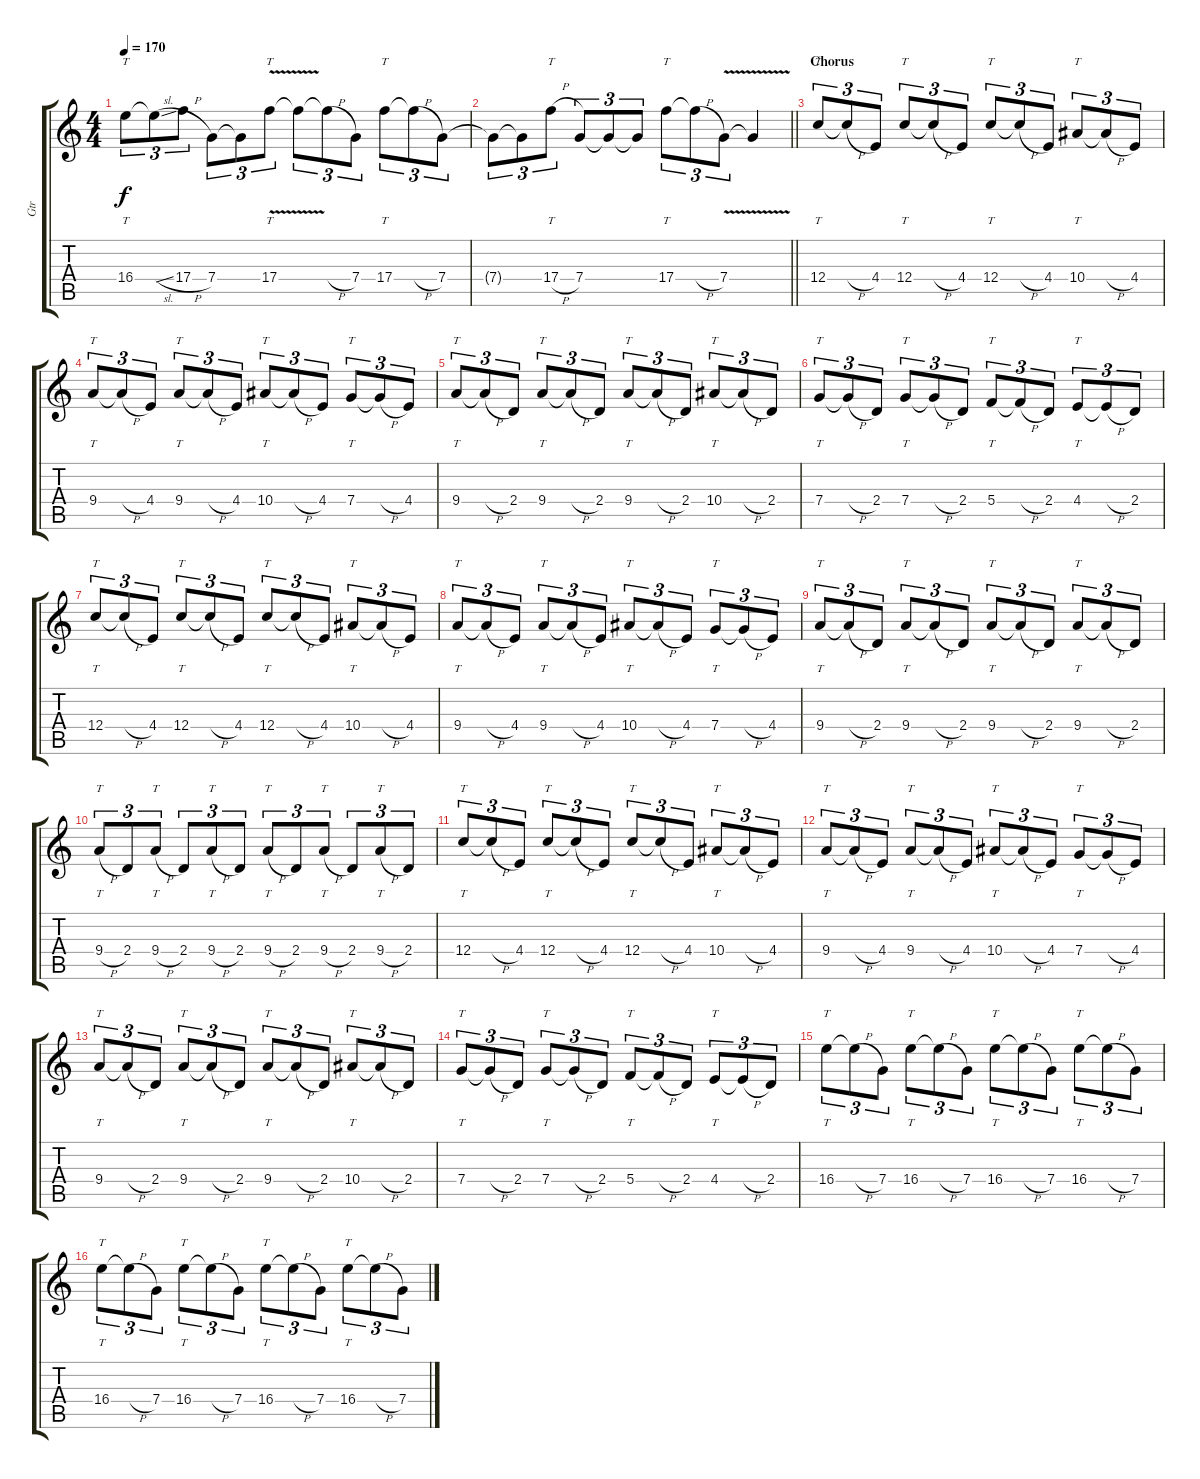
\track ("Gtr" "Gtr") {instrument overdrivenguitar}
\staff {score tabs}
\tuning (D4 A3 F3 C3 G2 D2) {hide}
\ts (4 4)
\tempo 170
\clef g2
\ks c
16.4.8{tt tu (3 2) dy f} 16.4{sl t}.8{tu (3 2)} 17.4{h}.8{tu (3 2)} 7.4.8{tu (3 2)} 7.4{t}.8{tu (3 2)} 17.4{v}.8{tt tu (3 2)} 17.4{t}.8{tu (3 2)} 17.4{h t}.8{tu (3 2)} 7.4.8{tu (3 2)} 17.4.8{tt tu (3 2)} 17.4{h t}.8{tu (3 2)} 7.4.8{tu (3 2)} |
\barLineRight lightlight
7.4{t}.8{tu (3 2)} 7.4{t}.8{tu (3 2)} 17.4{h}.8{tt tu (3 2)} 7.4.8{tu (3 2)} 7.4{t}.8{tu (3 2)} 7.4{t}.8{tu (3 2)} 17.4.8{tt tu (3 2)} 17.4{h t}.8{tu (3 2)} 7.4{v}.8{tu (3 2)} 7.4{t}.4 |
\section ("" "Chorus")
12.4.8{tt tu (3 2)} 12.4{h t}.8{tu (3 2)} 4.4.8{tu (3 2)} 12.4.8{tt tu (3 2)} 12.4{h t}.8{tu (3 2)} 4.4.8{tu (3 2)} 12.4.8{tt tu (3 2)} 12.4{h t}.8{tu (3 2)} 4.4.8{tu (3 2)} 10.4.8{tt tu (3 2)} 10.4{h t}.8{tu (3 2)} 4.4.8{tu (3 2)} |
9.4.8{tt tu (3 2)} 9.4{h t}.8{tu (3 2)} 4.4.8{tu (3 2)} 9.4.8{tt tu (3 2)} 9.4{h t}.8{tu (3 2)} 4.4.8{tu (3 2)} 10.4.8{tt tu (3 2)} 10.4{h t}.8{tu (3 2)} 4.4.8{tu (3 2)} 7.4.8{tt tu (3 2)} 7.4{h t}.8{tu (3 2)} 4.4.8{tu (3 2)} |
9.4.8{tt tu (3 2)} 9.4{h t}.8{tu (3 2)} 2.4.8{tu (3 2)} 9.4.8{tt tu (3 2)} 9.4{h t}.8{tu (3 2)} 2.4.8{tu (3 2)} 9.4.8{tt tu (3 2)} 9.4{h t}.8{tu (3 2)} 2.4.8{tu (3 2)} 10.4.8{tt tu (3 2)} 10.4{h t}.8{tu (3 2)} 2.4.8{tu (3 2)} |
7.4.8{tt tu (3 2)} 7.4{h t}.8{tu (3 2)} 2.4.8{tu (3 2)} 7.4.8{tt tu (3 2)} 7.4{h t}.8{tu (3 2)} 2.4.8{tu (3 2)} 5.4.8{tt tu (3 2)} 5.4{h t}.8{tu (3 2)} 2.4.8{tu (3 2)} 4.4.8{tt tu (3 2)} 4.4{h t}.8{tu (3 2)} 2.4.8{tu (3 2)} |
12.4.8{tt tu (3 2)} 12.4{h t}.8{tu (3 2)} 4.4.8{tu (3 2)} 12.4.8{tt tu (3 2)} 12.4{h t}.8{tu (3 2)} 4.4.8{tu (3 2)} 12.4.8{tt tu (3 2)} 12.4{h t}.8{tu (3 2)} 4.4.8{tu (3 2)} 10.4.8{tt tu (3 2)} 10.4{h t}.8{tu (3 2)} 4.4.8{tu (3 2)} |
9.4.8{tt tu (3 2)} 9.4{h t}.8{tu (3 2)} 4.4.8{tu (3 2)} 9.4.8{tt tu (3 2)} 9.4{h t}.8{tu (3 2)} 4.4.8{tu (3 2)} 10.4.8{tt tu (3 2)} 10.4{h t}.8{tu (3 2)} 4.4.8{tu (3 2)} 7.4.8{tt tu (3 2)} 7.4{h t}.8{tu (3 2)} 4.4.8{tu (3 2)} |
9.4.8{tt tu (3 2)} 9.4{h t}.8{tu (3 2)} 2.4.8{tu (3 2)} 9.4.8{tt tu (3 2)} 9.4{h t}.8{tu (3 2)} 2.4.8{tu (3 2)} 9.4.8{tt tu (3 2)} 9.4{h t}.8{tu (3 2)} 2.4.8{tu (3 2)} 9.4.8{tt tu (3 2)} 9.4{h t}.8{tu (3 2)} 2.4.8{tu (3 2)} |
9.4{h}.8{tt tu (3 2)} 2.4.8{tu (3 2)} 9.4{h}.8{tt tu (3 2)} 2.4.8{tu (3 2)} 9.4{h}.8{tt tu (3 2)} 2.4.8{tu (3 2)} 9.4{h}.8{tt tu (3 2)} 2.4.8{tu (3 2)} 9.4{h}.8{tt tu (3 2)} 2.4.8{tu (3 2)} 9.4{h}.8{tt tu (3 2)} 2.4.8{tu (3 2)} |
12.4.8{tt tu (3 2)} 12.4{h t}.8{tu (3 2)} 4.4.8{tu (3 2)} 12.4.8{tt tu (3 2)} 12.4{h t}.8{tu (3 2)} 4.4.8{tu (3 2)} 12.4.8{tt tu (3 2)} 12.4{h t}.8{tu (3 2)} 4.4.8{tu (3 2)} 10.4.8{tt tu (3 2)} 10.4{h t}.8{tu (3 2)} 4.4.8{tu (3 2)} |
9.4.8{tt tu (3 2)} 9.4{h t}.8{tu (3 2)} 4.4.8{tu (3 2)} 9.4.8{tt tu (3 2)} 9.4{h t}.8{tu (3 2)} 4.4.8{tu (3 2)} 10.4.8{tt tu (3 2)} 10.4{h t}.8{tu (3 2)} 4.4.8{tu (3 2)} 7.4.8{tt tu (3 2)} 7.4{h t}.8{tu (3 2)} 4.4.8{tu (3 2)} |
9.4.8{tt tu (3 2)} 9.4{h t}.8{tu (3 2)} 2.4.8{tu (3 2)} 9.4.8{tt tu (3 2)} 9.4{h t}.8{tu (3 2)} 2.4.8{tu (3 2)} 9.4.8{tt tu (3 2)} 9.4{h t}.8{tu (3 2)} 2.4.8{tu (3 2)} 10.4.8{tt tu (3 2)} 10.4{h t}.8{tu (3 2)} 2.4.8{tu (3 2)} |
7.4.8{tt tu (3 2)} 7.4{h t}.8{tu (3 2)} 2.4.8{tu (3 2)} 7.4.8{tt tu (3 2)} 7.4{h t}.8{tu (3 2)} 2.4.8{tu (3 2)} 5.4.8{tt tu (3 2)} 5.4{h t}.8{tu (3 2)} 2.4.8{tu (3 2)} 4.4.8{tt tu (3 2)} 4.4{h t}.8{tu (3 2)} 2.4.8{tu (3 2)} |
16.4.8{tt tu (3 2)} 16.4{h t}.8{tu (3 2)} 7.4.8{tu (3 2)} 16.4.8{tt tu (3 2)} 16.4{h t}.8{tu (3 2)} 7.4.8{tu (3 2)} 16.4.8{tt tu (3 2)} 16.4{h t}.8{tu (3 2)} 7.4.8{tu (3 2)} 16.4.8{tt tu (3 2)} 16.4{h t}.8{tu (3 2)} 7.4.8{tu (3 2)} |
16.4.8{tt tu (3 2)} 16.4{h t}.8{tu (3 2)} 7.4.8{tu (3 2)} 16.4.8{tt tu (3 2)} 16.4{h t}.8{tu (3 2)} 7.4.8{tu (3 2)} 16.4.8{tt tu (3 2)} 16.4{h t}.8{tu (3 2)} 7.4.8{tu (3 2)} 16.4.8{tt tu (3 2)} 16.4{h t}.8{tu (3 2)} 7.4.8{tu (3 2)}
